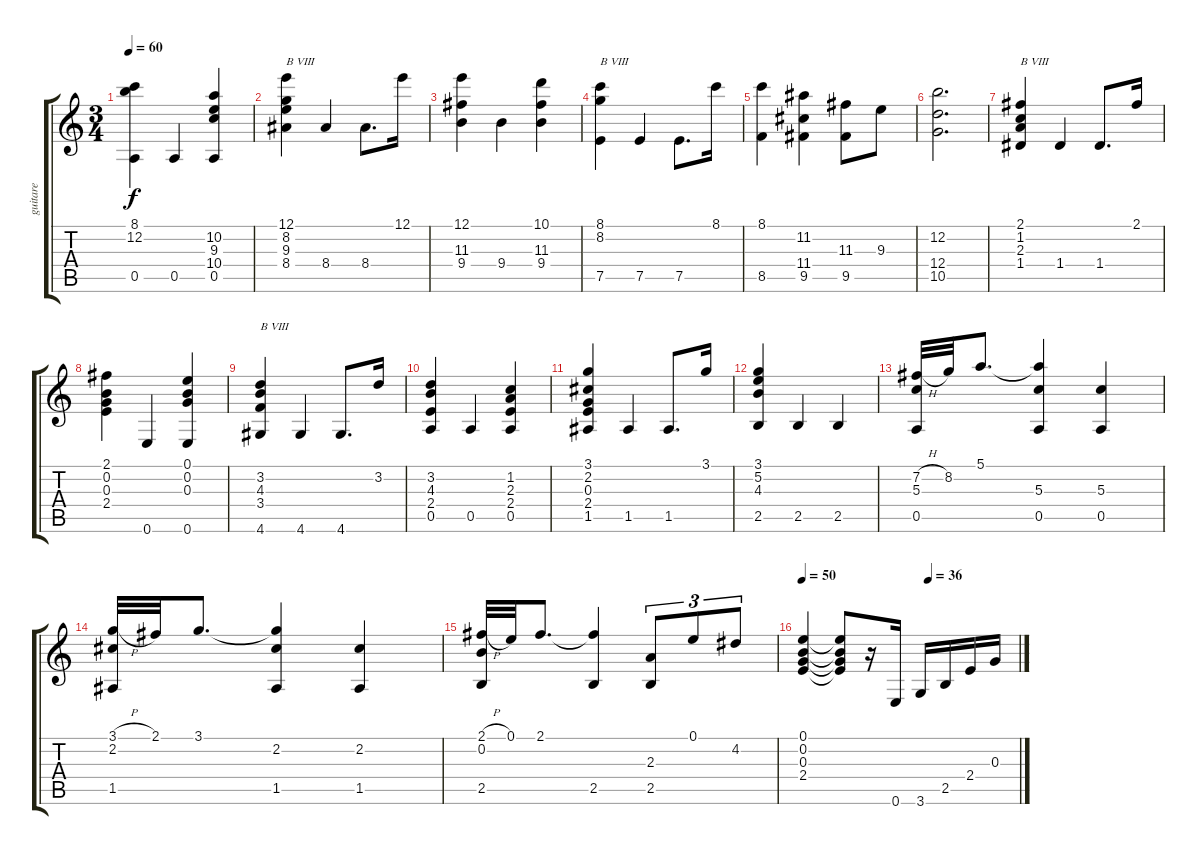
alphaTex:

\track ("guitare" "guitare") {instrument acousticguitarnylon}
\staff {score tabs}
\tuning (E4 B3 G3 D3 A2 E2) {hide}
\ts (3 4)
\tempo 60
\clef g2
\ks c
(8.1 12.2 0.5).4{dy f} 0.5.4 (10.2 9.3 10.4 0.5).4 |
(12.1 8.2 9.3 8.4).4{txt "B VIII"} 8.4.4 8.4.8{d} 12.1.16 |
(12.1 11.3 9.4).4 9.4.4 (10.1 11.3 9.4).4 |
(8.1 8.2 7.5).4{txt "B VIII"} 7.5.4 7.5.8{d} 8.1.16 |
(8.1 8.5).4 (11.2 11.4 9.5).4 (11.3 9.5).8 9.3.8 |
(12.2 12.4 10.5).2{d} |
(2.1 1.2 2.3 1.4).4{txt "B VIII"} 1.4.4 1.4.8{d} 2.1.16 |
(2.1 0.2 0.3 2.4).4 0.6.4 (0.1 0.2 0.3 0.6).4 |
(3.2 4.3 3.4 4.6).4{txt "B VIII"} 4.6.4 4.6.8{d} 3.2.16 |
(3.2 4.3 2.4 0.5).4 0.5.4 (1.2 2.3 2.4 0.5).4 |
(3.1 2.2 0.3 2.4 1.5).4 1.5.4 1.5.8{d} 3.1.16 |
(3.1 5.2 4.3 2.5).4 2.5.4 2.5.4 |
(7.2{h} 5.3 0.5).32 8.2.32 5.1.8{d} (5.1{t} 5.3 0.5).4 (5.3 0.5).4 |
(3.1{h} 2.2 1.5).32 2.1.32 3.1.8{d} (3.1{t} 2.2 1.5).4 (2.2 1.5).4 |
(2.1{h} 0.2 2.5).32 0.1.32 2.1.8{d} (2.1{t} 2.5).4 (2.3 2.5).8{tu (3 2)} 0.1.8{tu (3 2)} 4.2.8{tu (3 2)} |
\tempo 50
\tempo (36 0.5833333333333334)
(0.1 0.2 0.3 2.4).4 (0.1{t} 0.2{t} 0.3{t} 2.4{t}).8 r.16 0.6.16 3.6.16 2.5.16 2.4.16 0.3.16
